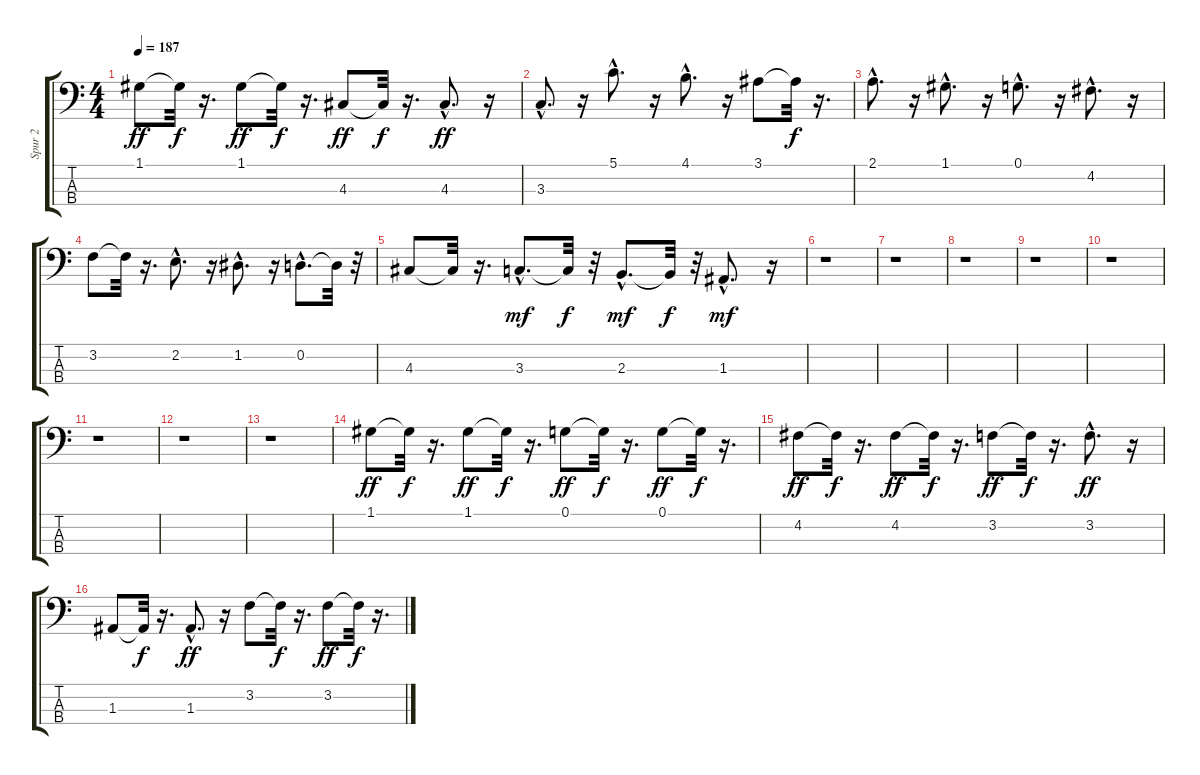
\track ("Spur 2" "Spur 2") {instrument electricbassfinger}
\staff {score tabs}
\tuning (G2 D2 A1 E1) {hide}
\ts (4 4)
\tempo 187
\clef f4
\ks c
1.1.8{dy ff} 1.1{t}.32{dy f} r.16{d} 1.1.8{dy ff} 1.1{t}.32{dy f} r.16{d} 4.3.8{dy ff} 4.3{t}.32{dy f} r.16{d} 4.3{hac}.8{d dy ff} r.16 |
3.3{hac}.8{d} r.16 5.1{hac}.8{d} r.16 4.1{hac}.8{d} r.16 3.1.8 3.1{t}.32{dy f} r.16{d} |
2.1{hac}.8{d} r.16 1.1{hac}.8{d} r.16 0.1{hac}.8{d} r.16 4.2{hac}.8{d} r.16 |
3.2.8 3.2{t}.32 r.16{d} 2.2{hac}.8{d} r.16 1.2{hac}.8{d} r.16 0.2{hac}.8{d} 0.2{t}.32 r.32 |
4.3.8 4.3{t}.32 r.16{d} 3.3{hac}.8{d dy mf} 3.3{t}.32{dy f} r.32 2.3{hac}.8{d dy mf} 2.3{t}.32{dy f} r.32 1.3{hac}.8{d dy mf} r.16 |
r.1 |
r.1 |
r.1 |
r.1 |
r.1 |
r.1 |
r.1 |
r.1 |
1.1.8{dy ff} 1.1{t}.32{dy f} r.16{d} 1.1.8{dy ff} 1.1{t}.32{dy f} r.16{d} 0.1.8{dy ff} 0.1{t}.32{dy f} r.16{d} 0.1.8{dy ff} 0.1{t}.32{dy f} r.16{d} |
4.2.8{dy ff} 4.2{t}.32{dy f} r.16{d} 4.2.8{dy ff} 4.2{t}.32{dy f} r.16{d} 3.2.8{dy ff} 3.2{t}.32{dy f} r.16{d} 3.2{hac}.8{d dy ff} r.16 |
1.3.8 1.3{t}.32{dy f} r.16{d} 1.3{hac}.8{d dy ff} r.16 3.2.8 3.2{t}.32{dy f} r.16{d} 3.2.8{dy ff} 3.2{t}.32{dy f} r.16{d}
